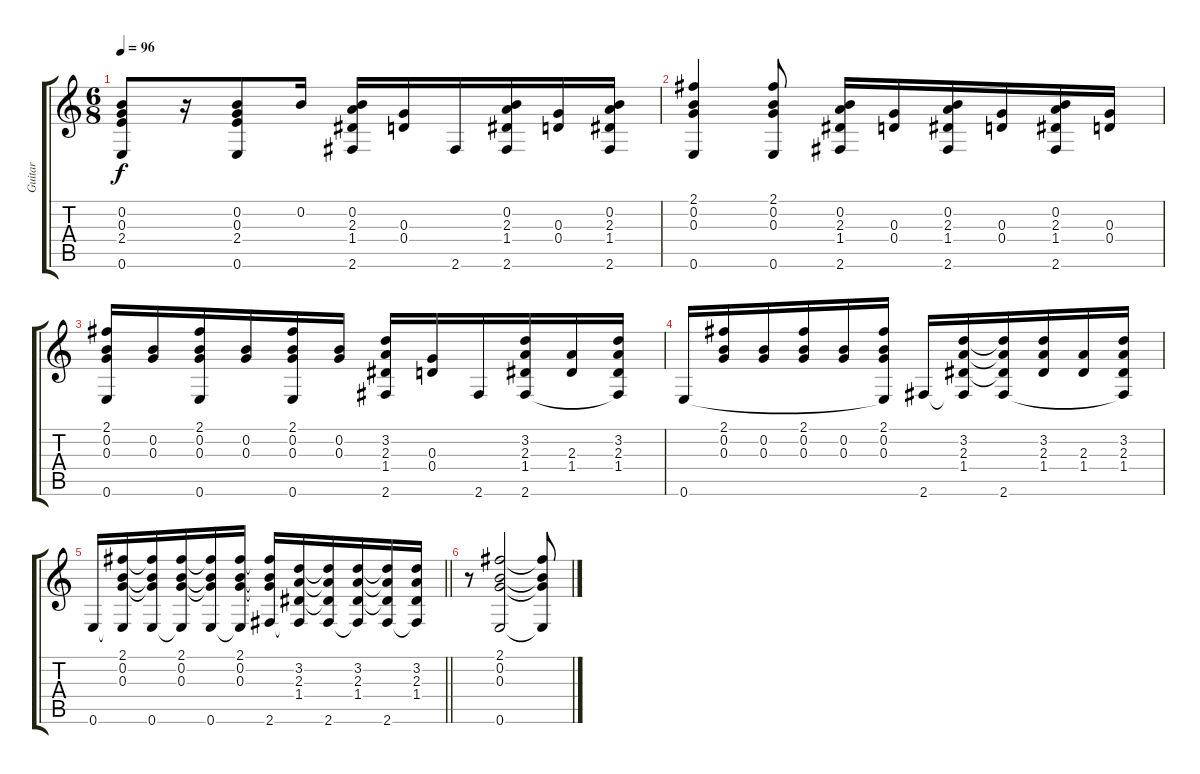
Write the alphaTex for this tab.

\track ("Guitar" "Guitar") {instrument acousticguitarnylon}
\staff {score tabs}
\tuning (E4 B3 G3 D3 A2 E2) {hide}
\ts (6 8)
\tempo 96
\clef g2
\ks c
(0.2 0.3 2.4 0.6).8{dy f} r.16 (0.2 0.3 2.4 0.6).8 0.2.16 (0.2 2.3 1.4 2.6).16 (0.3 0.4).16 2.6.16 (0.2 2.3 1.4 2.6).16 (0.3 0.4).16 (0.2 2.3 1.4 2.6).16 |
(2.1 0.2 0.3 0.6).4 (2.1 0.2 0.3 0.6).8 (0.2 2.3 1.4 2.6).16 (0.3 0.4).16 (0.2 2.3 1.4 2.6).16 (0.3 0.4).16 (0.2 2.3 1.4 2.6).16 (0.3 0.4).16 |
(2.1 0.2 0.3 0.6).16 (0.2 0.3).16 (2.1 0.2 0.3 0.6).16 (0.2 0.3).16 (2.1 0.2 0.3 0.6).16 (0.2 0.3).16 (3.2 2.3 1.4 2.6).16 (0.3 0.4).16 2.6.16 (3.2 2.3 1.4 2.6).16 (2.3 1.4).16 (3.2 2.3 1.4 2.6{t}).16 |
0.6.16 (2.1 0.2 0.3).16 (0.2 0.3).16 (2.1 0.2 0.3).16 (0.2 0.3).16 (2.1 0.2 0.3 0.6{t}).16 2.6.16 (3.2 2.3 1.4 2.6{t}).16 (3.2{t} 2.3{t} 1.4{t} 2.6).16 (3.2 2.3 1.4).16 (2.3 1.4).16 (3.2 2.3 1.4 2.6{t}).16 |
\barLineRight lightlight
0.6.16 (2.1 0.2 0.3 0.6{t}).16 (2.1{t} 0.2{t} 0.3{t} 0.6).16 (2.1 0.2 0.3 0.6{t}).16 (2.1{t} 0.2{t} 0.3{t} 0.6).16 (2.1 0.2 0.3 0.6{t}).16 (2.1{t} 0.2{t} 0.3{t} 2.6).16 (3.2 2.3 1.4 2.6{t}).16 (3.2{t} 2.3{t} 1.4{t} 2.6).16 (3.2 2.3 1.4 2.6{t}).16 (3.2{t} 2.3{t} 1.4{t} 2.6).16 (3.2 2.3 1.4 2.6{t}).16 |
r.8 (2.1 0.2 0.3 0.6).2 (2.1{t} 0.2{t} 0.3{t} 0.6{t}).8
